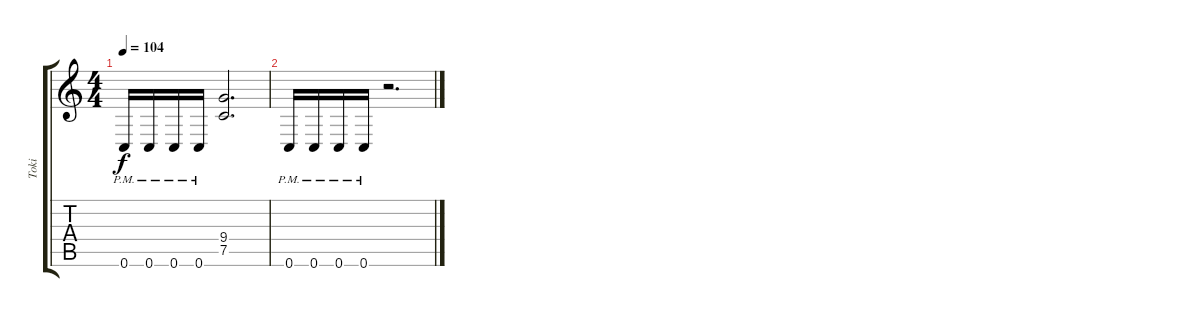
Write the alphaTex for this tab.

\track ("Toki" "Toki") {instrument distortionguitar}
\staff {score tabs}
\tuning (C4 G3 Eb3 Bb2 F2 C2) {hide}
\ts (4 4)
\tempo 104
\clef g2
\ks c
0.6{pm}.16{dy f} 0.6{pm}.16 0.6{pm}.16 0.6{pm}.16 (9.4 7.5).2{d} |
0.6{pm}.16 0.6{pm}.16 0.6{pm}.16 0.6{pm}.16 r.2{d}
